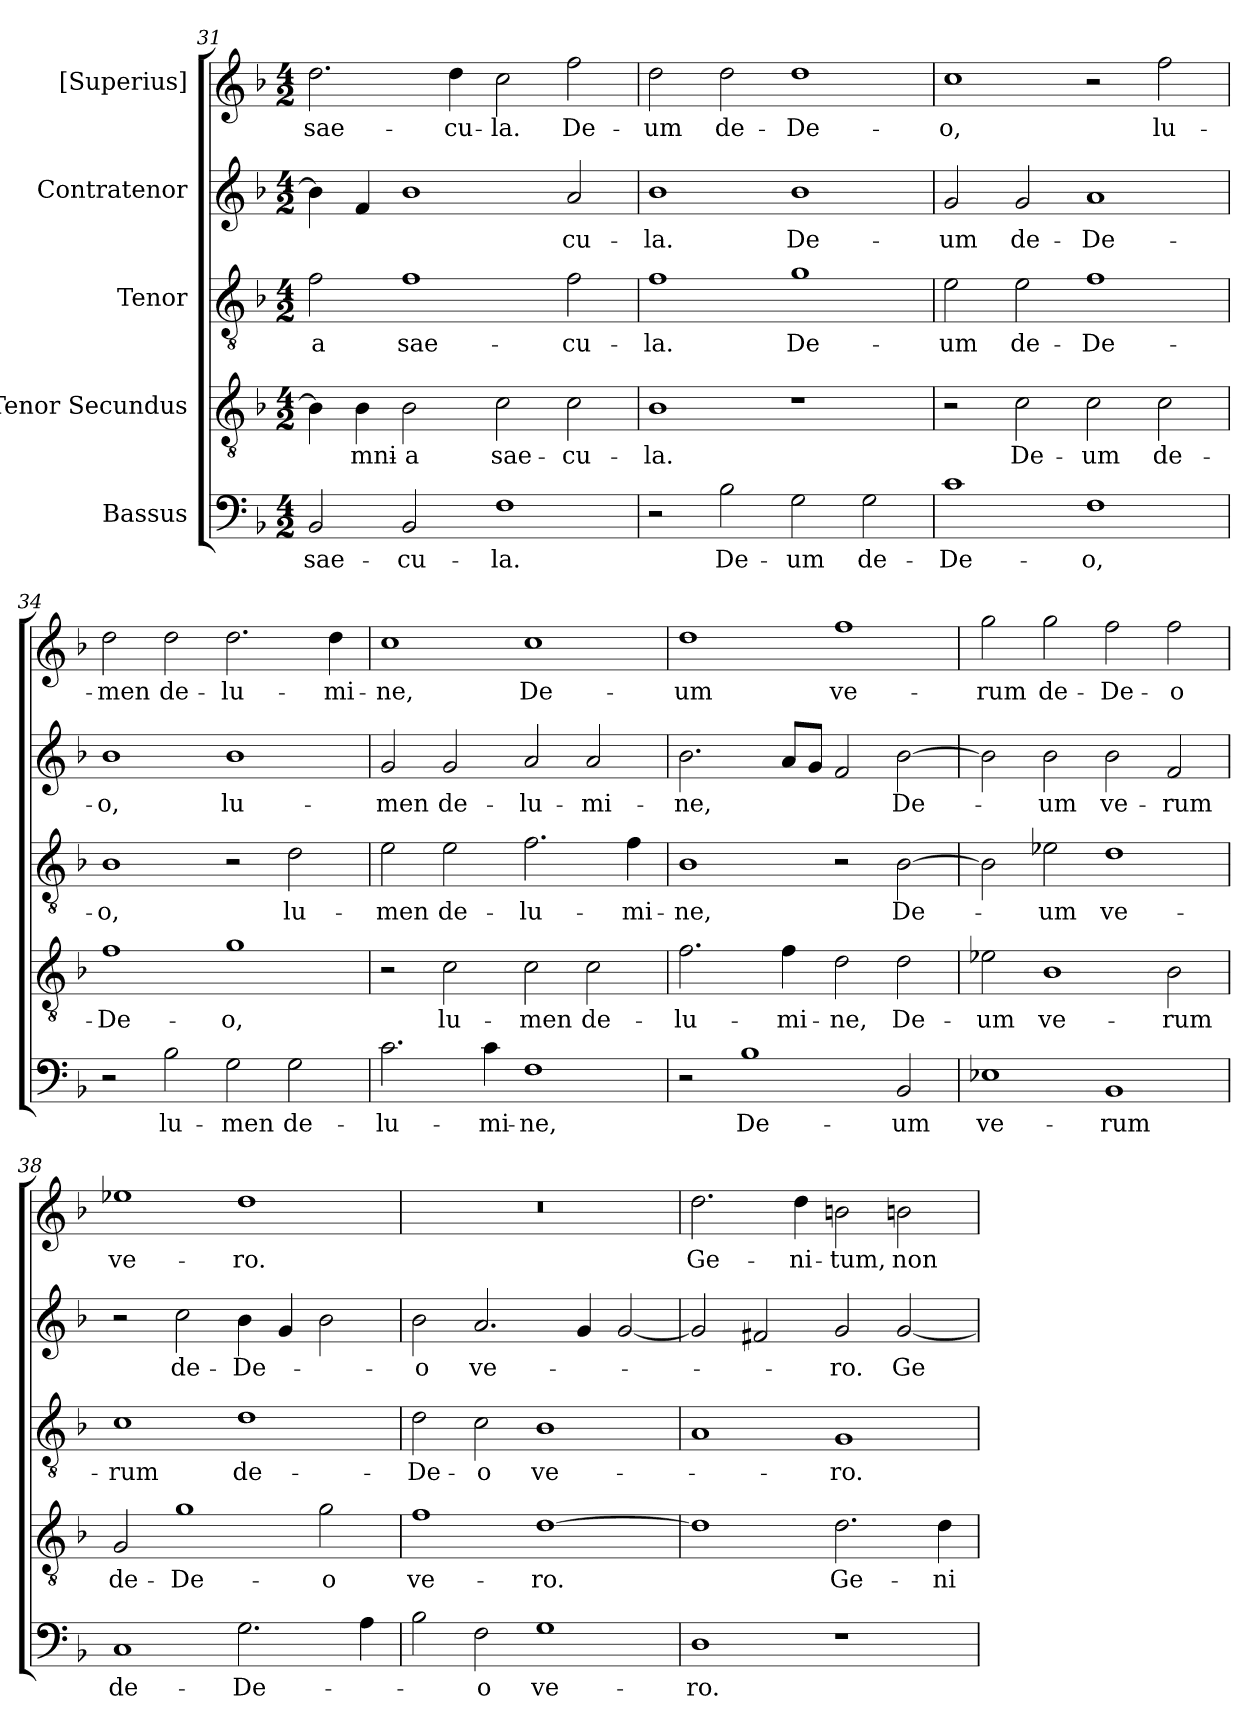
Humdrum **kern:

**kern	**text	**kern	**text	**kern	**text	**kern	**text	**kern	**text
*part5	*part5	*part4	*part4	*part3	*part3	*part2	*part2	*part1	*part1
*staff5	*staff5	*staff4	*staff4	*staff3	*staff3	*staff2	*staff2	*staff1	*staff1
*I"Bassus	*	*I"Tenor Secundus	*	*I"Tenor	*	*I"Contratenor	*	*I"[Superius]	*
*clefF4	*	*clefGv2	*	*clefGv2	*	*clefG2	*	*clefG2	*
*k[b-]	*	*k[b-]	*	*k[b-]	*	*k[b-]	*	*k[b-]	*
*M4/2	*	*M4/2	*	*M4/2	*	*M4/2	*	*M4/2	*
=31	=31	=31	=31	=31	=31	=31	=31	=31	=31
2BB-/	sae-	4B-\]	.	2f\	-a	4b-\]	.	2.dd\	sae-
.	.	4B-\	-mni-	.	.	4f/	.	.	.
2BB-/	-cu-	2B-\	-a	1f\	sae-	1b-\	.	.	.
.	.	.	.	.	.	.	.	4dd\	-cu-
1F\	-la.	2c\	sae-	.	.	.	.	2cc\	-la.
.	.	2c\	-cu-	2f\	-cu-	2a/	-cu-	2ff\	De-
=32	=32	=32	=32	=32	=32	=32	=32	=32	=32
2r	.	1B-\	-la.	1f\	-la.	1b-\	-la.	2dd\	-um
2B-\	De-	.	.	.	.	.	.	2dd\	de-
2G\	-um	1r	.	1g\	De-	1b-\	De-	1dd\	De-
2G\	de-	.	.	.	.	.	.	.	.
=33	=33	=33	=33	=33	=33	=33	=33	=33	=33
1c\	De-	2r	.	2e\	-um	2g/	-um	1cc\	-o,
.	.	2c\	De-	2e\	de-	2g/	de-	.	.
1F\	-o,	2c\	-um	1f\	De-	1a/	De-	2r	.
.	.	2c\	de-	.	.	.	.	2ff\	lu-
=34	=34	=34	=34	=34	=34	=34	=34	=34	=34
2r	.	1f\	De-	1B-\	-o,	1b-\	-o,	2dd\	-men
2B-\	lu-	.	.	.	.	.	.	2dd\	de-
2G\	-men	1g\	-o,	2r	.	1b-\	lu-	2.dd\	lu-
2G\	de-	.	.	2d\	lu-	.	.	.	.
.	.	.	.	.	.	.	.	4dd\	-mi-
=35	=35	=35	=35	=35	=35	=35	=35	=35	=35
2.c\	lu-	2r	.	2e\	-men	2g/	-men	1cc\	-ne,
.	.	2c\	lu-	2e\	de-	2g/	de-	.	.
4c\	-mi-	.	.	.	.	.	.	.	.
1F\	-ne,	2c\	-men	2.f\	lu-	2a/	lu-	1cc\	De-
.	.	2c\	de-	.	.	2a/	-mi-	.	.
.	.	.	.	4f\	-mi-	.	.	.	.
=36	=36	=36	=36	=36	=36	=36	=36	=36	=36
2r	.	2.f\	lu-	1B-\	-ne,	2.b-\	-ne,	1dd\	-um
1B-\	De-	.	.	.	.	.	.	.	.
.	.	4f\	-mi-	.	.	8a/L	.	.	.
.	.	.	.	.	.	8g/J	.	.	.
.	.	2d\	-ne,	2r	.	2f/	.	1ff\	ve-
2BB-/	-um	2d\	De-	[2B-\	De-	[2b-\	De-	.	.
=37	=37	=37	=37	=37	=37	=37	=37	=37	=37
1E-X\	ve-	2e-X\	-um	2B-\]	.	2b-\]	.	2gg\	-rum
.	.	1B-\	ve-	2e-X\	-um	2b-\	-um	2gg\	de-
1BB-/	-rum	.	.	1d\	ve-	2b-\	ve-	2ff\	De-
.	.	2B-\	-rum	.	.	2f/	-rum	2ff\	-o
=38	=38	=38	=38	=38	=38	=38	=38	=38	=38
1C/	de-	2G/	de-	1c\	-rum	2r	.	1ee-X\	ve-
.	.	1g\	De-	.	.	2cc\	de-	.	.
2.G\	De-	.	.	1d\	de-	4b-\	De-	1dd\	-ro.
.	.	.	.	.	.	4g/	.	.	.
.	.	2g\	-o	.	.	2b-\	.	.	.
4A\	.	.	.	.	.	.	.	.	.
=39	=39	=39	=39	=39	=39	=39	=39	=39	=39
2B-\	.	1f\	ve-	2d\	De-	2b-\	-o	0r	.
2F\	-o	.	.	2c\	-o	2.a/	ve-	.	.
1G\	ve-	[1d\	-ro.	1B-\	ve-	.	.	.	.
.	.	.	.	.	.	4g/	.	.	.
.	.	.	.	.	.	[2g/	.	.	.
=40	=40	=40	=40	=40	=40	=40	=40	=40	=40
1D\	-ro.	1d\]	.	1A/	.	2g/]	.	2.dd\	Ge-
.	.	.	.	.	.	2f#X/	.	.	.
.	.	.	.	.	.	.	.	4dd\	-ni-
1r	.	2.d\	Ge-	1G/	-ro.	2g/	-ro.	2bn\	-tum,
.	.	.	.	.	.	[2g/	Ge-	2bn\	non-
.	.	4d\	-ni-	.	.	.	.	.	.
=	=	=	=	=	=	=	=	=	=
*-	*-	*-	*-	*-	*-	*-	*-	*-	*-
